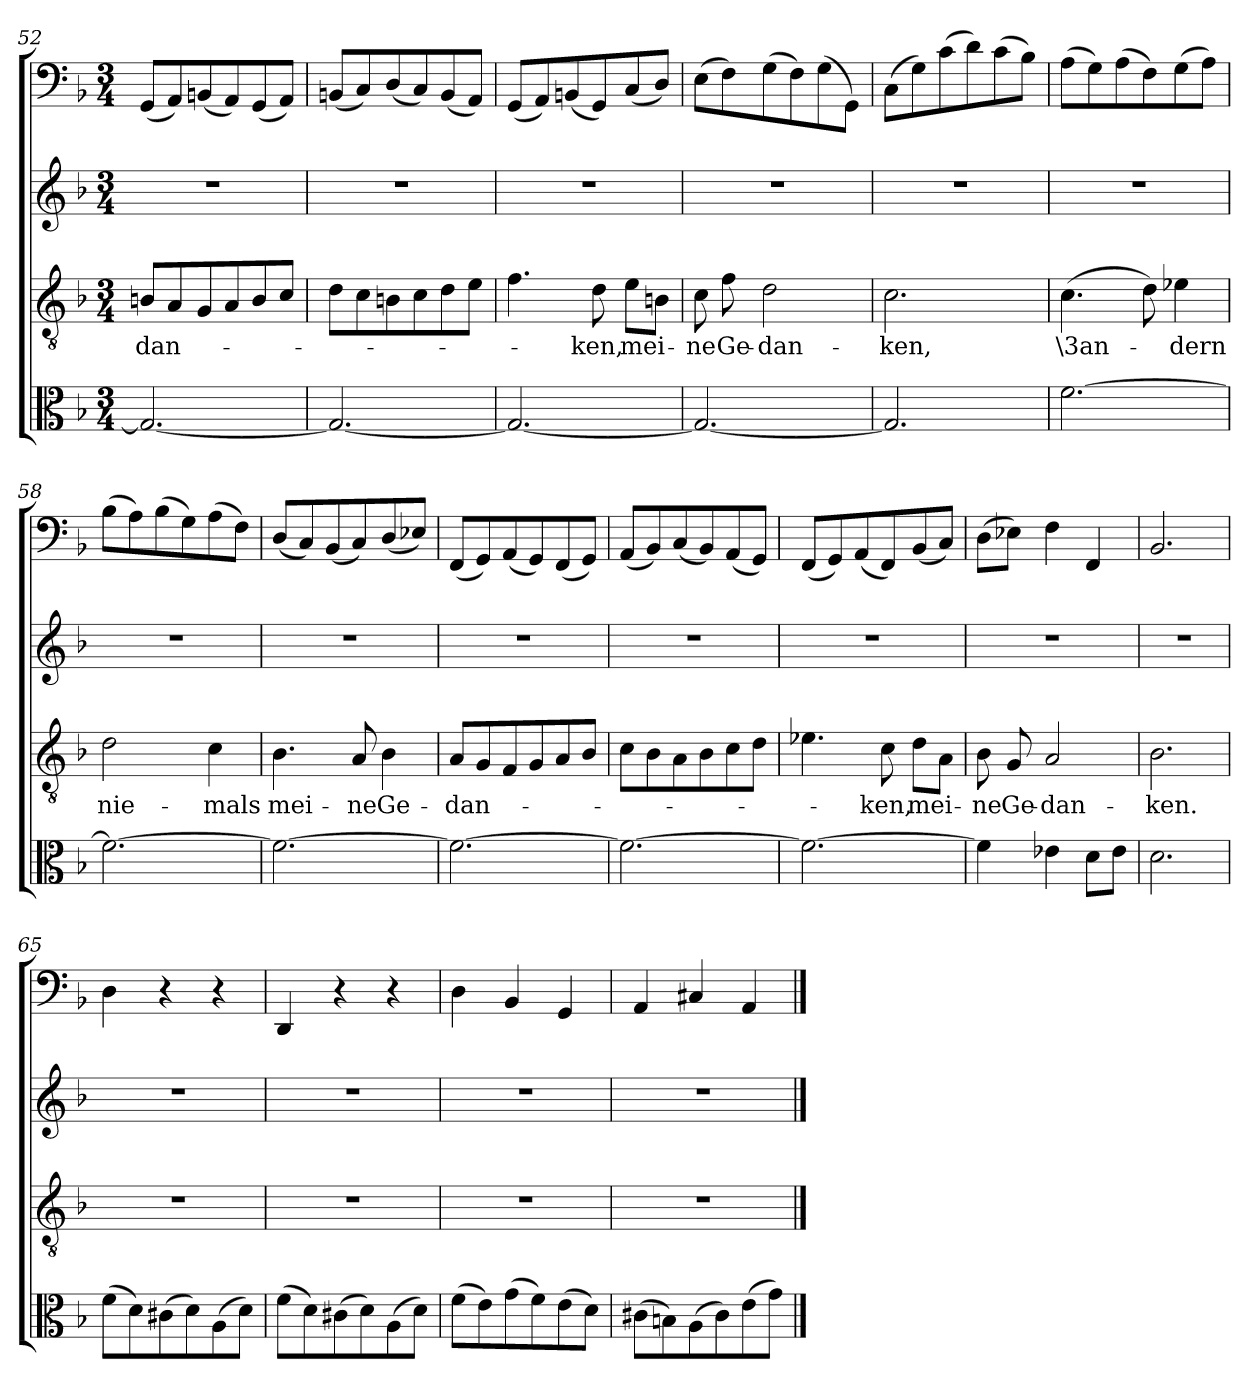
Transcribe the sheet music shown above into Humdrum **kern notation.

**kern	**kern	**text	**kern	**kern
*part4	*part3	*part3	*part2	*part1
*staff4	*staff3	*staff3	*staff2	*staff1
*clefC3	*clefGv2	*	*clefG2	*clefF4
*k[b-]	*k[b-]	*	*k[b-]	*k[b-]
*d:	*d:	*	*d:	*d:
*M3/4	*M3/4	*	*M3/4	*M3/4
=52	=52	=52	=52	=52
2.G/_	8Bn/L	-dan-	2.r	(8GG/L
.	8A/	.	.	8AA/)
.	8G/	.	.	(8BBn/
.	8A/	.	.	8AA/)
.	8B/	.	.	(8GG/
.	8c/J	.	.	8AA/J)
=53	=53	=53	=53	=53
2.G/_	8d\L	.	2.r	(8BBn/L
.	8c\	.	.	8C/)
.	8Bn\	.	.	(8D/
.	8c\	.	.	8C/)
.	8d\	.	.	(8BB/
.	8e\J	.	.	8AA/J)
=54	=54	=54	=54	=54
2.G/_	4.f\	.	2.r	(8GG/L
.	.	.	.	8AA/)
.	.	.	.	(8BBn/
.	8d\	-ken,	.	8GG/)
.	8e\L	mei-	.	(8C/
.	8Bn\J	.	.	8D/J)
=55	=55	=55	=55	=55
2.G/_	8c\	-ne	2.r	(8E\L
.	8f\	Ge-	.	8F\)
.	2d\	-dan-	.	(8G\
.	.	.	.	8F\)
.	.	.	.	(8G\
.	.	.	.	8GG\J)
=56	=56	=56	=56	=56
2.G/]	2.c\	-ken,	2.r	(8C\L
.	.	.	.	8G\)
.	.	.	.	(8c\
.	.	.	.	8d\)
.	.	.	.	(8c\
.	.	.	.	8B-\J)
=57	=57	=57	=57	=57
[2.f\	(4.c\	\3an-	2.r	(8A\L
.	.	.	.	8G\)
.	.	.	.	(8A\
.	8d\)	.	.	8F\)
.	4e-X\	-dern	.	(8G\
.	.	.	.	8A\J)
=58	=58	=58	=58	=58
2.f\_	2d\	nie-	2.r	(8B-\L
.	.	.	.	8A\)
.	.	.	.	(8B-\
.	.	.	.	8G\)
.	4c\	-mals	.	(8A\
.	.	.	.	8F\J)
=59	=59	=59	=59	=59
2.f\_	4.B-\	mei-	2.r	(8D/L
.	.	.	.	8C/)
.	.	.	.	(8BB-/
.	8A/	-ne	.	8C/)
.	4B-\	Ge-	.	(8D/
.	.	.	.	8E-X/J)
=60	=60	=60	=60	=60
2.f\_	8A/L	-dan-	2.r	(8FF/L
.	8G/	.	.	8GG/)
.	8F/	.	.	(8AA/
.	8G/	.	.	8GG/)
.	8A/	.	.	(8FF/
.	8B-/J	.	.	8GG/J)
=61	=61	=61	=61	=61
2.f\_	8c\L	.	2.r	(8AA/L
.	8B-\	.	.	8BB-/)
.	8A\	.	.	(8C/
.	8B-\	.	.	8BB-/)
.	8c\	.	.	(8AA/
.	8d\J	.	.	8GG/J)
=62	=62	=62	=62	=62
2.f\_	4.e-X\	.	2.r	(8FF/L
.	.	.	.	8GG/)
.	.	.	.	(8AA/
.	8c\	-ken,	.	8FF/)
.	8d\L	mei-	.	(8BB-/
.	8A\J	.	.	8C/J)
=63	=63	=63	=63	=63
4f\]	8B-\	-ne	2.r	(8D\L
.	8G/	Ge-	.	8E-X\J)
4e-X\	2A/	-dan-	.	4F\
8d\L	.	.	.	4FF/
8e-\J	.	.	.	.
=64	=64	=64	=64	=64
2.d\	2.B-\	-ken.	2.r	2.BB-/
=65	=65	=65	=65	=65
(8f\L	2.r	.	2.r	4D\
8d\)	.	.	.	.
(8c#X\	.	.	.	4r
8d\)	.	.	.	.
(8A\	.	.	.	4r
8d\J)	.	.	.	.
=66	=66	=66	=66	=66
(8f\L	2.r	.	2.r	4DD/
8d\)	.	.	.	.
(8c#X\	.	.	.	4r
8d\)	.	.	.	.
(8A\	.	.	.	4r
8d\J)	.	.	.	.
=67	=67	=67	=67	=67
(8f\L	2.r	.	2.r	4D\
8e\)	.	.	.	.
(8g\	.	.	.	4BB-/
8f\)	.	.	.	.
(8e\	.	.	.	4GG/
8d\J)	.	.	.	.
=68	=68	=68	=68	=68
(8c#X\L	2.r	.	2.r	4AA/
8Bn\)	.	.	.	.
(8A\	.	.	.	4C#X/
8c#\)	.	.	.	.
(8e\	.	.	.	4AA/
8g\J)	.	.	.	.
==	==	==	==	==
*-	*-	*-	*-	*-
